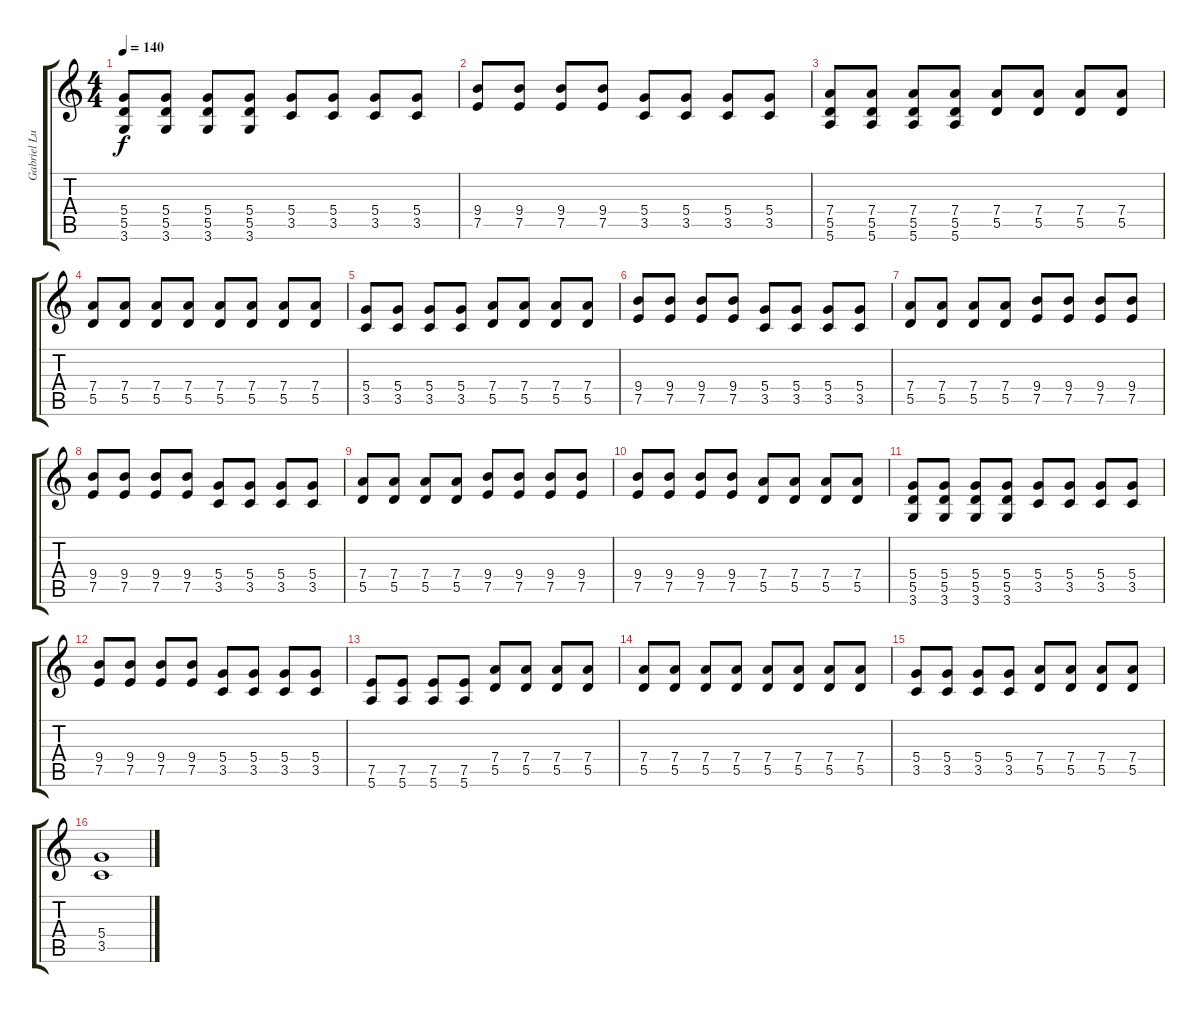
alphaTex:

\track ("Gabriel Luciano" "Gabriel Lu") {instrument overdrivenguitar}
\staff {score tabs}
\tuning (E4 B3 G3 D3 A2 E2) {hide}
\ts (4 4)
\tempo 140
\clef g2
\ks c
(5.4 5.5 3.6).8{dy f} (5.4 5.5 3.6).8 (5.4 5.5 3.6).8 (5.4 5.5 3.6).8 (5.4 3.5).8 (5.4 3.5).8 (5.4 3.5).8 (5.4 3.5).8 |
(9.4 7.5).8 (9.4 7.5).8 (9.4 7.5).8 (9.4 7.5).8 (5.4 3.5).8 (5.4 3.5).8 (5.4 3.5).8 (5.4 3.5).8 |
(7.4 5.5 5.6).8 (7.4 5.5 5.6).8 (7.4 5.5 5.6).8 (7.4 5.5 5.6).8 (7.4 5.5).8 (7.4 5.5).8 (7.4 5.5).8 (7.4 5.5).8 |
(7.4 5.5).8 (7.4 5.5).8 (7.4 5.5).8 (7.4 5.5).8 (7.4 5.5).8 (7.4 5.5).8 (7.4 5.5).8 (7.4 5.5).8 |
(5.4 3.5).8 (5.4 3.5).8 (5.4 3.5).8 (5.4 3.5).8 (7.4 5.5).8 (7.4 5.5).8 (7.4 5.5).8 (7.4 5.5).8 |
(9.4 7.5).8 (9.4 7.5).8 (9.4 7.5).8 (9.4 7.5).8 (5.4 3.5).8 (5.4 3.5).8 (5.4 3.5).8 (5.4 3.5).8 |
(7.4 5.5).8 (7.4 5.5).8 (7.4 5.5).8 (7.4 5.5).8 (9.4 7.5).8 (9.4 7.5).8 (9.4 7.5).8 (9.4 7.5).8 |
(9.4 7.5).8 (9.4 7.5).8 (9.4 7.5).8 (9.4 7.5).8 (5.4 3.5).8 (5.4 3.5).8 (5.4 3.5).8 (5.4 3.5).8 |
(7.4 5.5).8 (7.4 5.5).8 (7.4 5.5).8 (7.4 5.5).8 (9.4 7.5).8 (9.4 7.5).8 (9.4 7.5).8 (9.4 7.5).8 |
(9.4 7.5).8 (9.4 7.5).8 (9.4 7.5).8 (9.4 7.5).8 (7.4 5.5).8 (7.4 5.5).8 (7.4 5.5).8 (7.4 5.5).8 |
(5.4 5.5 3.6).8 (5.4 5.5 3.6).8 (5.4 5.5 3.6).8 (5.4 5.5 3.6).8 (5.4 3.5).8 (5.4 3.5).8 (5.4 3.5).8 (5.4 3.5).8 |
(9.4 7.5).8 (9.4 7.5).8 (9.4 7.5).8 (9.4 7.5).8 (5.4 3.5).8 (5.4 3.5).8 (5.4 3.5).8 (5.4 3.5).8 |
(7.5 5.6).8 (7.5 5.6).8 (7.5 5.6).8 (7.5 5.6).8 (7.4 5.5).8 (7.4 5.5).8 (7.4 5.5).8 (7.4 5.5).8 |
(7.4 5.5).8 (7.4 5.5).8 (7.4 5.5).8 (7.4 5.5).8 (7.4 5.5).8 (7.4 5.5).8 (7.4 5.5).8 (7.4 5.5).8 |
(5.4 3.5).8 (5.4 3.5).8 (5.4 3.5).8 (5.4 3.5).8 (7.4 5.5).8 (7.4 5.5).8 (7.4 5.5).8 (7.4 5.5).8 |
(5.4 3.5).1{volume 14 instrument overdrivenguitar}
